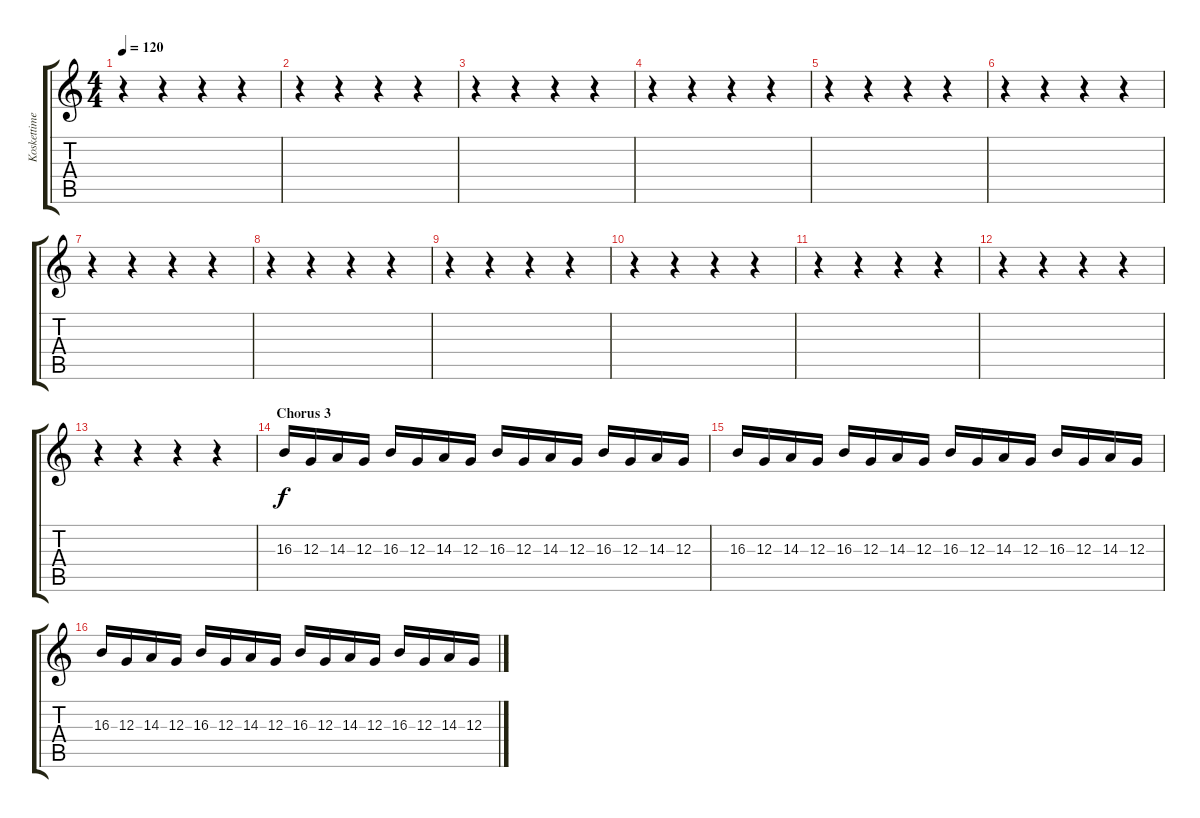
\track ("Koskettimet (Oikea)" "Koskettime") {instrument harpsichord}
\staff {score tabs}
\tuning (E4 B3 G3 D3 A2 E2) {hide}
\ts (4 4)
\tempo 120
\clef g2
\ks c
r.4{dy f} r.4 r.4 r.4 |
r.4 r.4 r.4 r.4 |
r.4 r.4 r.4 r.4 |
r.4 r.4 r.4 r.4 |
r.4 r.4 r.4 r.4 |
r.4 r.4 r.4 r.4 |
r.4 r.4 r.4 r.4 |
r.4 r.4 r.4 r.4 |
r.4 r.4 r.4 r.4 |
r.4 r.4 r.4 r.4 |
r.4 r.4 r.4 r.4 |
r.4 r.4 r.4 r.4 |
r.4 r.4 r.4 r.4 |
\section ("" "Chorus 3")
16.3.16 12.3.16 14.3.16 12.3.16 16.3.16 12.3.16 14.3.16 12.3.16 16.3.16 12.3.16 14.3.16 12.3.16 16.3.16 12.3.16 14.3.16 12.3.16 |
16.3.16 12.3.16 14.3.16 12.3.16 16.3.16 12.3.16 14.3.16 12.3.16 16.3.16 12.3.16 14.3.16 12.3.16 16.3.16 12.3.16 14.3.16 12.3.16 |
16.3.16 12.3.16 14.3.16 12.3.16 16.3.16 12.3.16 14.3.16 12.3.16 16.3.16 12.3.16 14.3.16 12.3.16 16.3.16 12.3.16 14.3.16 12.3.16
